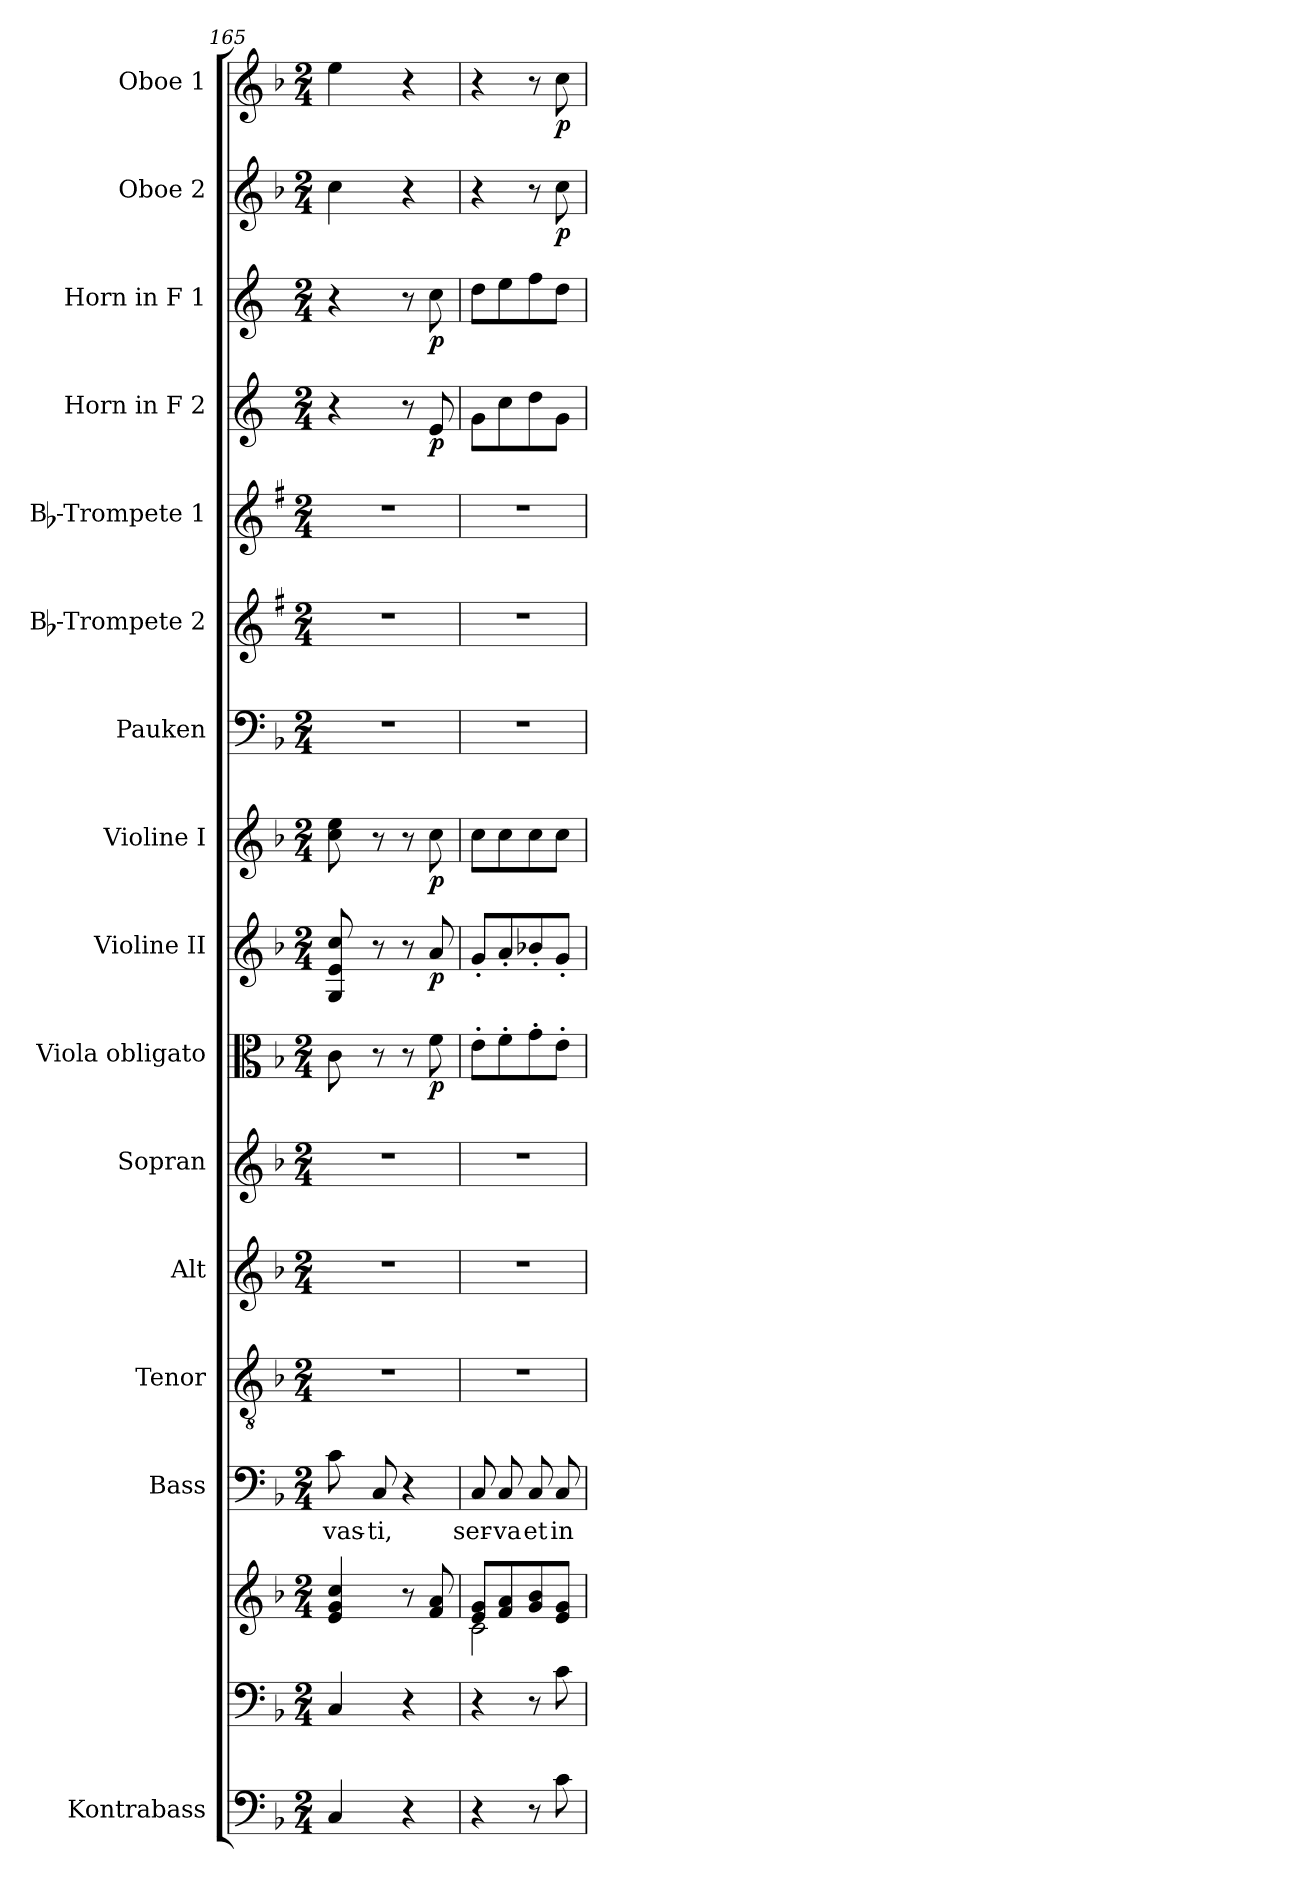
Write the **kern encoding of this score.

**kern	**kern	**kern	**kern	**text	**kern	**kern	**kern	**kern	**dynam	**kern	**dynam	**kern	**dynam	**kern	**kern	**kern	**kern	**dynam	**kern	**dynam	**kern	**dynam	**kern	**dynam
*part16	*part15	*part15	*part14	*part14	*part13	*part12	*part11	*part10	*part10	*part9	*part9	*part8	*part8	*part7	*part6	*part5	*part4	*part4	*part3	*part3	*part2	*part2	*part1	*part1
*staff17	*staff16	*staff15	*staff14	*staff14	*staff13	*staff12	*staff11	*staff10	*staff10	*staff9	*staff9	*staff8	*staff8	*staff7	*staff6	*staff5	*staff4	*staff4	*staff3	*staff3	*staff2	*staff2	*staff1	*staff1
*I"Kontrabass	*	*	*I"Bass	*	*I"Tenor	*I"Alt	*I"Sopran	*I"Viola obligato	*	*I"Violine II	*	*I"Violine I	*	*I"Pauken	*I"Bb-Trompete 2	*I"Bb-Trompete 1	*I"Horn in F 2	*	*I"Horn in F 1	*	*I"Oboe 2	*	*I"Oboe 1	*
*I'Kb.	*	*	*I'B.	*	*I'T.	*I'A.	*I'S.	*I'Vla.	*	*I'Vl. II	*	*I'Vl. I	*	*I'Pk.	*I'Bb Trp. 2	*I'Bb Trp. 1	*	*	*	*	*I'Ob. 2	*	*I'Ob. 1	*
*clefF4	*clefF4	*clefG2	*clefF4	*	*clefGv2	*clefG2	*clefG2	*clefC3	*	*clefG2	*	*clefG2	*	*clefF4	*clefG2	*clefG2	*clefG2	*	*clefG2	*	*clefG2	*	*clefG2	*
*ITrd7c12	*	*	*	*	*	*	*	*	*	*	*	*	*	*	*ITrd1c2	*ITrd1c2	*ITrd4c7	*	*ITrd4c7	*	*	*	*	*
*k[b-]	*k[b-]	*k[b-]	*k[b-]	*	*k[b-]	*k[b-]	*k[b-]	*k[b-]	*	*k[b-]	*	*k[b-]	*	*k[b-]	*k[b-]	*k[b-]	*k[b-]	*	*k[b-]	*	*k[b-]	*	*k[b-]	*
*F:	*F:	*F:	*F:	*	*F:	*F:	*F:	*F:	*	*F:	*	*F:	*	*F:	*F:	*F:	*F:	*	*F:	*	*F:	*	*F:	*
*M2/4	*M2/4	*M2/4	*M2/4	*	*M2/4	*M2/4	*M2/4	*M2/4	*	*M2/4	*	*M2/4	*	*M2/4	*M2/4	*M2/4	*M2/4	*	*M2/4	*	*M2/4	*	*M2/4	*
=165	=165	=165	=165	=165	=165	=165	=165	=165	=165	=165	=165	=165	=165	=165	=165	=165	=165	=165	=165	=165	=165	=165	=165	=165
!	!	!	!	!LO:LY:b	!	!	!	!	!	!	!	!	!	!	!	!	!	!	!	!	!	!	!	!
4CC/	4C/	4e/ 4g/ 4cc/	8c\	-vas-	2r	2r	2r	8c\	.	8G/ 8e/ 8cc/	.	8cc\ 8ee\	.	2r	2r	2r	4r	.	4r	.	4cc\	.	4ee\	.
!	!	!	!	!LO:LY:b	!	!	!	!	!	!	!	!	!	!	!	!	!	!	!	!	!	!	!	!
.	.	.	8C/	-ti,	.	.	.	8r	.	8r	.	8r	.	.	.	.	.	.	.	.	.	.	.	.
4r	4r	8r	4r	.	.	.	.	8r	.	8r	.	8r	.	.	.	.	8r	.	8r	.	4r	.	4r	.
!	!	!	!	!	!	!	!	!	!LO:DY:b	!	!LO:DY:b	!	!LO:DY:b	!	!	!	!	!LO:DY:b	!	!LO:DY:b	!	!	!	!
.	.	8f/ 8a/	.	.	.	.	.	8f\	p	8a/	p	8cc\	p	.	.	.	8A/	p	8f\	p	.	.	.	.
=166	=166	=166	=166	=166	=166	=166	=166	=166	=166	=166	=166	=166	=166	=166	=166	=166	=166	=166	=166	=166	=166	=166	=166	=166
*	*	*^	*	*	*	*	*	*	*	*	*	*	*	*	*	*	*	*	*	*	*	*	*	*
!	!	!	!	!	!LO:LY:b	!	!	!	!	!	!	!	!	!	!	!	!	!	!	!	!	!	!	!	!
4r	4r	8e/ 8g/L	2c\	8C/	ser-	2r	2r	2r	8e'>\L	.	8g'</L	.	8cc\L	.	2r	2r	2r	8c\L	.	8g\L	.	4r	.	4r	.
!	!	!	!	!	!LO:LY:b	!	!	!	!	!	!	!	!	!	!	!	!	!	!	!	!	!	!	!	!
.	.	8f/ 8a/	.	8C/	-va	.	.	.	8f'>\	.	8a'</	.	8cc\	.	.	.	.	8f\	.	8a\	.	.	.	.	.
!	!	!	!	!	!LO:LY:b	!	!	!	!	!	!	!	!	!	!	!	!	!	!	!	!	!	!	!	!
8r	8r	8g/ 8b-/	.	8C/	et	.	.	.	8g'>\	.	8b-X'</	.	8cc\	.	.	.	.	8g\	.	8b-\	.	8r	.	8r	.
!	!	!	!	!	!LO:LY:b	!	!	!	!	!	!	!	!	!	!	!	!	!	!	!	!	!	!LO:DY:b	!	!LO:DY:b
8C\	8c\	8e/ 8g/J	.	8C/	in	.	.	.	8e'>\J	.	8g'</J	.	8cc\J	.	.	.	.	8c\J	.	8g\J	.	8cc\	p	8cc\	p
*	*	*v	*v	*	*	*	*	*	*	*	*	*	*	*	*	*	*	*	*	*	*	*	*	*	*
=	=	=	=	=	=	=	=	=	=	=	=	=	=	=	=	=	=	=	=	=	=	=	=	=
*-	*-	*-	*-	*-	*-	*-	*-	*-	*-	*-	*-	*-	*-	*-	*-	*-	*-	*-	*-	*-	*-	*-	*-	*-
